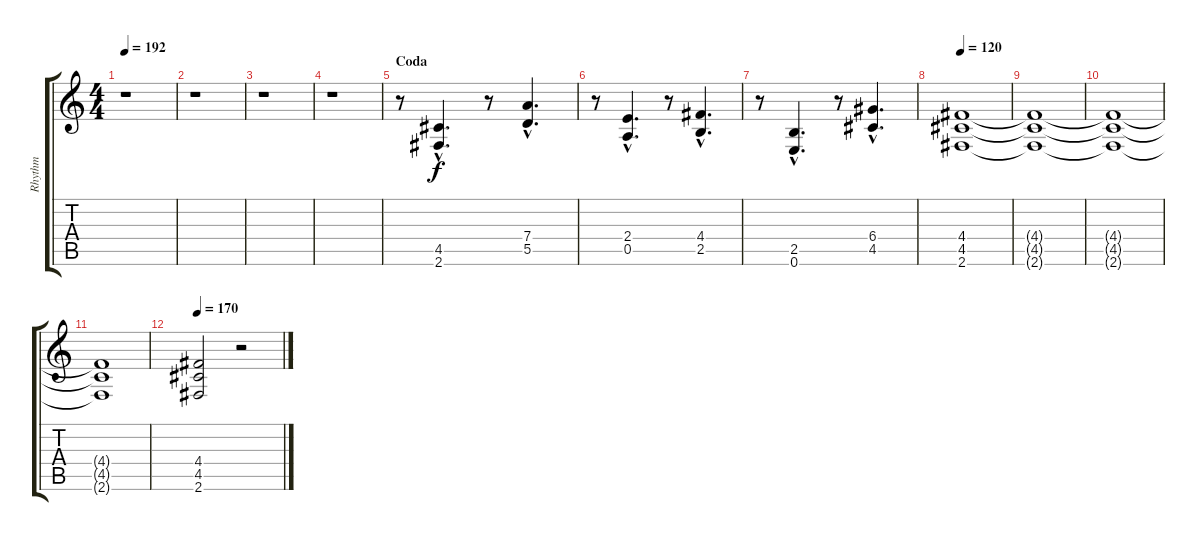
\track ("Rhythm" "Rhythm") {instrument overdrivenguitar}
\staff {score tabs}
\tuning (E4 B3 G3 D3 A2 E2) {hide}
\ts (4 4)
\tempo 192
\clef g2
\ks c
r.1{dy f} |
r.1 |
r.1 |
r.1 |
\section ("" "Coda")
r.8 (4.5{hac} 2.6{hac}).4{d} r.8 (7.4{hac} 5.5{hac}).4{d} |
r.8 (2.4{hac} 0.5{hac}).4{d} r.8 (4.4{hac} 2.5{hac}).4{d} |
r.8 (2.5{hac} 0.6{hac}).4{d} r.8 (6.4{hac} 4.5{hac}).4{d} |
\tempo 120
(4.4 4.5 2.6).1 |
(4.4{t} 4.5{t} 2.6{t}).1 |
(4.4{t} 4.5{t} 2.6{t}).1 |
(4.4{t} 4.5{t} 2.6{t}).1 |
\tempo 170
(4.4 4.5 2.6).2 r.2
